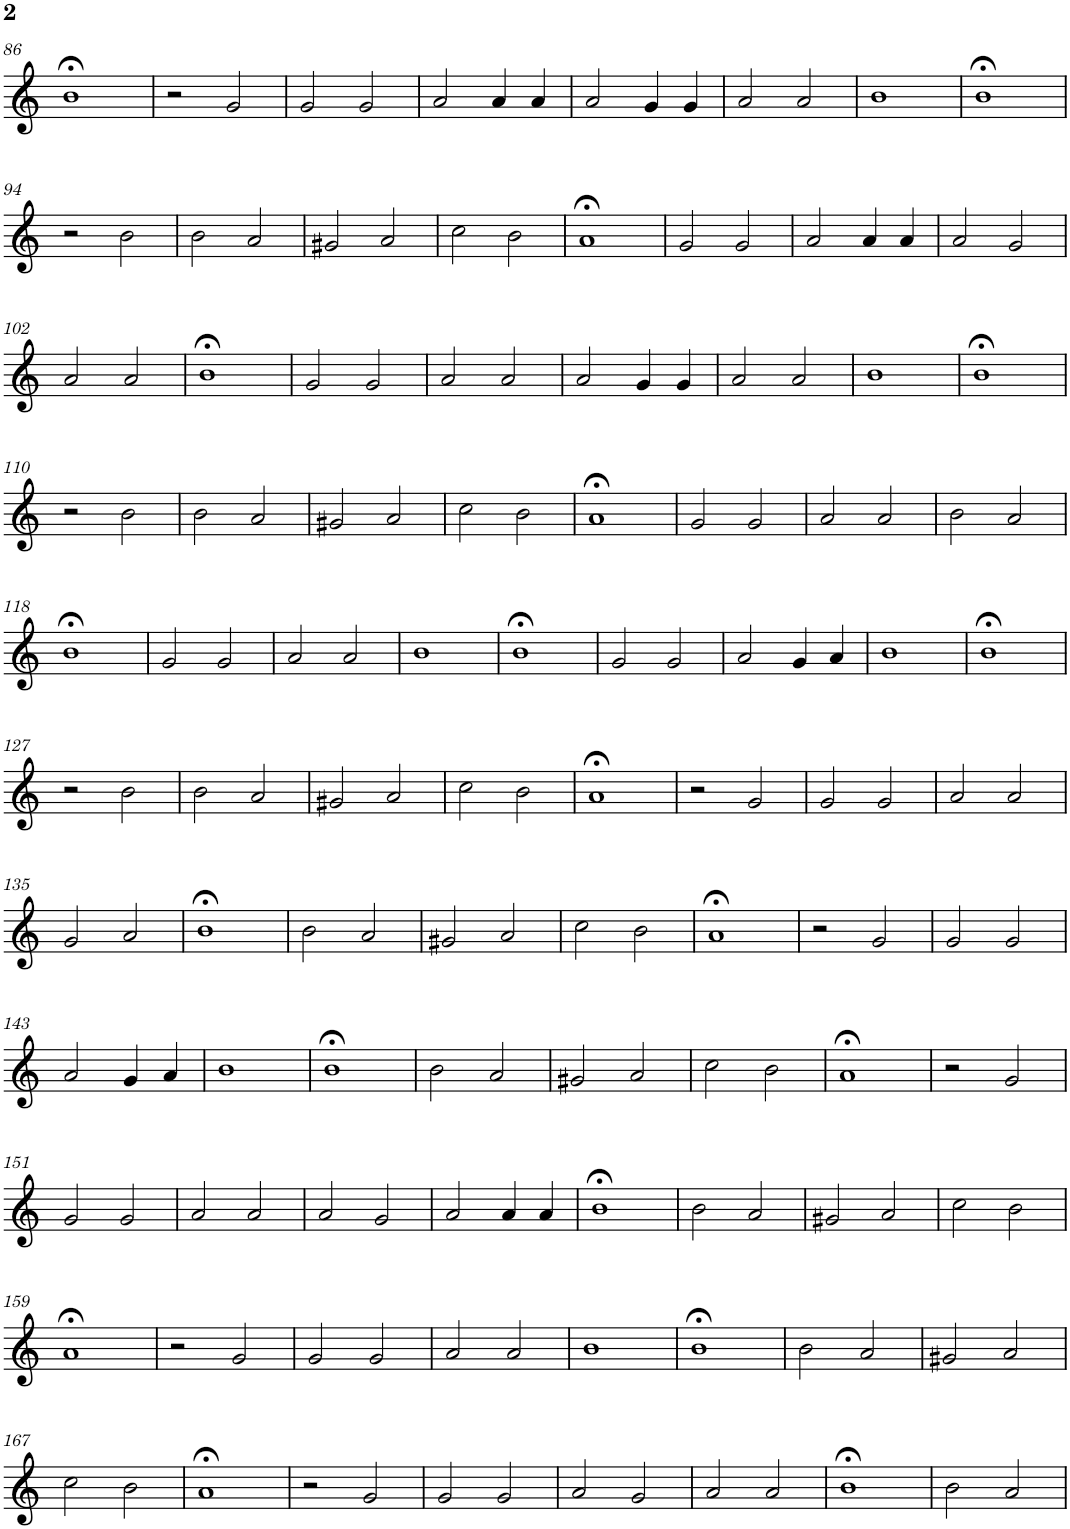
**kern
*part1
*staff1
*I"Piano
*I'Pno.
!!LO:PB:g=z
*clefG2
*k[]
*M4/4
*met(c)
=86
1b;<
=87
2r
2g/
=88
2g/
2g/
=89
2a/
4a/
4a/
=90
2a/
4g/
4g/
=91
2a/
2a/
=92
1b
=93
1b;<
!!LO:LB:g=z
=94
2r
2b\
=95
2b\
2a/
=96
2g#X/
2a/
=97
2cc\
2b\
=98
1a;<
=99
2g/
2g/
=100
2a/
4a/
4a/
=101
2a/
2g/
!!LO:LB:g=z
=102
2a/
2a/
=103
1b;<
=104
2g/
2g/
=105
2a/
2a/
=106
2a/
4g/
4g/
=107
2a/
2a/
=108
1b
=109
1b;<
!!LO:LB:g=z
=110
2r
2b\
=111
2b\
2a/
=112
2g#X/
2a/
=113
2cc\
2b\
=114
1a;<
=115
2g/
2g/
=116
2a/
2a/
=117
2b\
2a/
!!LO:LB:g=z
=118
1b;<
=119
2g/
2g/
=120
2a/
2a/
=121
1b
=122
1b;<
=123
2g/
2g/
=124
2a/
4g/
4a/
=125
1b
=126
1b;<
!!LO:LB:g=z
=127
2r
2b\
=128
2b\
2a/
=129
2g#X/
2a/
=130
2cc\
2b\
=131
1a;<
=132
2r
2g/
=133
2g/
2g/
=134
2a/
2a/
!!LO:LB:g=z
=135
2g/
2a/
=136
1b;<
=137
2b\
2a/
=138
2g#X/
2a/
=139
2cc\
2b\
=140
1a;<
=141
2r
2g/
=142
2g/
2g/
!!LO:LB:g=z
=143
2a/
4g/
4a/
=144
1b
=145
1b;<
=146
2b\
2a/
=147
2g#X/
2a/
=148
2cc\
2b\
=149
1a;<
=150
2r
2g/
!!LO:LB:g=z
=151
2g/
2g/
=152
2a/
2a/
=153
2a/
2g/
=154
2a/
4a/
4a/
=155
1b;<
=156
2b\
2a/
=157
2g#X/
2a/
=158
2cc\
2b\
!!LO:LB:g=z
=159
1a;<
=160
2r
2g/
=161
2g/
2g/
=162
2a/
2a/
=163
1b
=164
1b;<
=165
2b\
2a/
=166
2g#X/
2a/
!!LO:LB:g=z
=167
2cc\
2b\
=168
1a;<
=169
2r
2g/
=170
2g/
2g/
=171
2a/
2g/
=172
2a/
2a/
=173
1b;<
=174
2b\
2a/
=
*-
